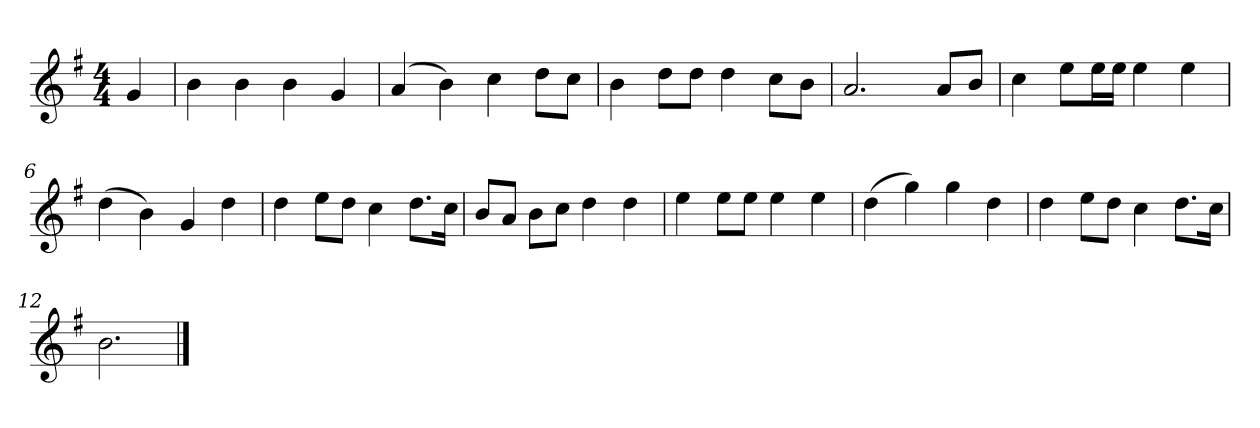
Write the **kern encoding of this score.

**kern
*part1
*staff1
*k[f#]
*M4/4
*MM120
=
4g
=1
4b
4b
4b
4g
=2
(4a
4b)
4cc
8ddL
8ccJ
=3
4b
8ddL
8ddJ
4dd
8ccL
8bJ
=4
2.a
8aL
8bJ
=5
4cc
8eeL
16eeL
16eeJJ
4ee
4ee
=6
(4dd
4b)
4g
4dd
=7
4dd
8eeL
8ddJ
4cc
8.ddL
16ccJk
=8
8bL
8aJ
8bL
8ccJ
4dd
4dd
=9
4ee
8eeL
8eeJ
4ee
4ee
=10
(4dd
4gg)
4gg
4dd
=11
4dd
8eeL
8ddJ
4cc
8.ddL
16ccJk
=12
2.b
==
*-
